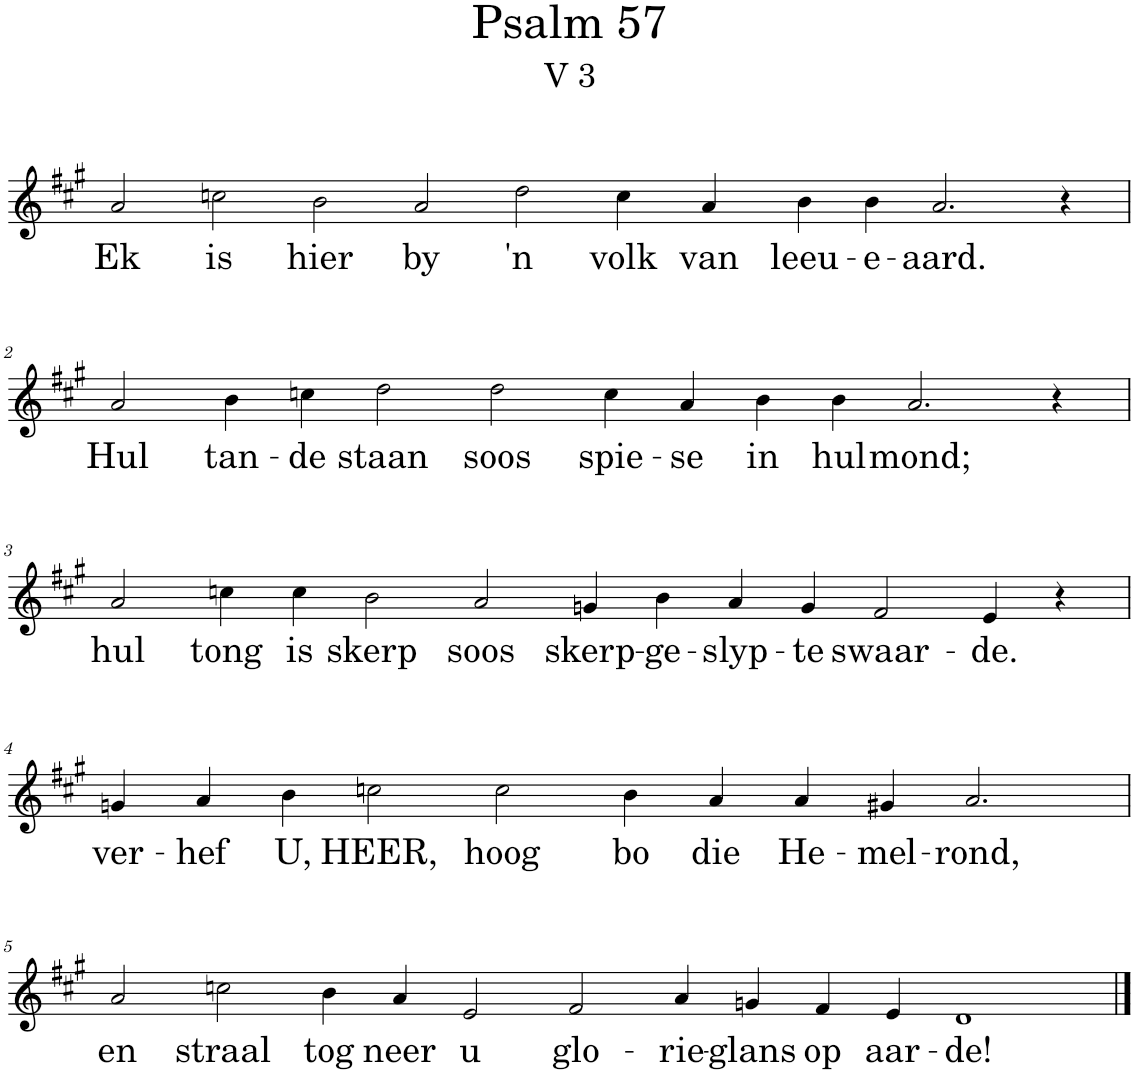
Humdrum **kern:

**kern	**text
*part1	*part1
*staff1	*staff1
*I"Pipe Organ	*
*I'Org.	*
*clefG2	*
*k[f#c#g#]	*
*M18/4	*
=1	=1
!	!LO:LY:b
2a/	Ek
!	!LO:LY:b
2ccn\	is
!	!LO:LY:b
2b\	hier
!	!LO:LY:b
2a/	by
!	!LO:LY:b
2dd\	'n
!	!LO:LY:b
4cc\	volk
!	!LO:LY:b
4a/	van
!	!LO:LY:b
4b\	leeu-
!	!LO:LY:b
4b\	-e-
!	!LO:LY:b
2.a/	-aard.
4r	.
!!LO:LB:g=z
=2	=2
*M16/4	*
!	!LO:LY:b
2a/	Hul
!	!LO:LY:b
4b\	tan-
!	!LO:LY:b
4ccn\	-de
!	!LO:LY:b
2dd\	staan
!	!LO:LY:b
2dd\	soos
!	!LO:LY:b
4cc\	spie-
!	!LO:LY:b
4a/	-se
!	!LO:LY:b
4b\	in
!	!LO:LY:b
4b\	hul
!	!LO:LY:b
2.a/	mond;
4r	.
!!LO:LB:g=z
=3	=3
*M16/4	*
!	!LO:LY:b
2a/	hul
!	!LO:LY:b
4ccn\	tong
!	!LO:LY:b
4cc\	is
!	!LO:LY:b
2b\	skerp
!	!LO:LY:b
2a/	soos
!	!LO:LY:b
4gn/	skerp-
!	!LO:LY:b
4b\	-ge-
!	!LO:LY:b
4a/	-slyp-
!	!LO:LY:b
4g/	-te
!	!LO:LY:b
2f#/	swaar-
!	!LO:LY:b
4e/	-de.
4r	.
!!LO:LB:g=z
=4	=4
*M16/4	*
!	!LO:LY:b
4gn/	ver-
!	!LO:LY:b
4a/	-hef
!	!LO:LY:b
4b\	U,
!	!LO:LY:b
2ccn\	HEER,
!	!LO:LY:b
2cc\	hoog
!	!LO:LY:b
4b\	bo
!	!LO:LY:b
4a/	die
!	!LO:LY:b
4a/	He-
!	!LO:LY:b
4g#X/	-mel-
!	!LO:LY:b
2.a/	-rond,
!!LO:LB:g=z
=5	=5
*M18/4	*
!	!LO:LY:b
2a/	en
!	!LO:LY:b
2ccn\	straal
!	!LO:LY:b
4b\	tog
!	!LO:LY:b
4a/	neer
!	!LO:LY:b
2e/	u
!	!LO:LY:b
2f#/	glo-
!	!LO:LY:b
4a/	-rie-
!	!LO:LY:b
4gn/	-glans
!	!LO:LY:b
4f#/	op
!	!LO:LY:b
4e/	aar-
!	!LO:LY:b
1d	-de!
==	==
*-	*-
